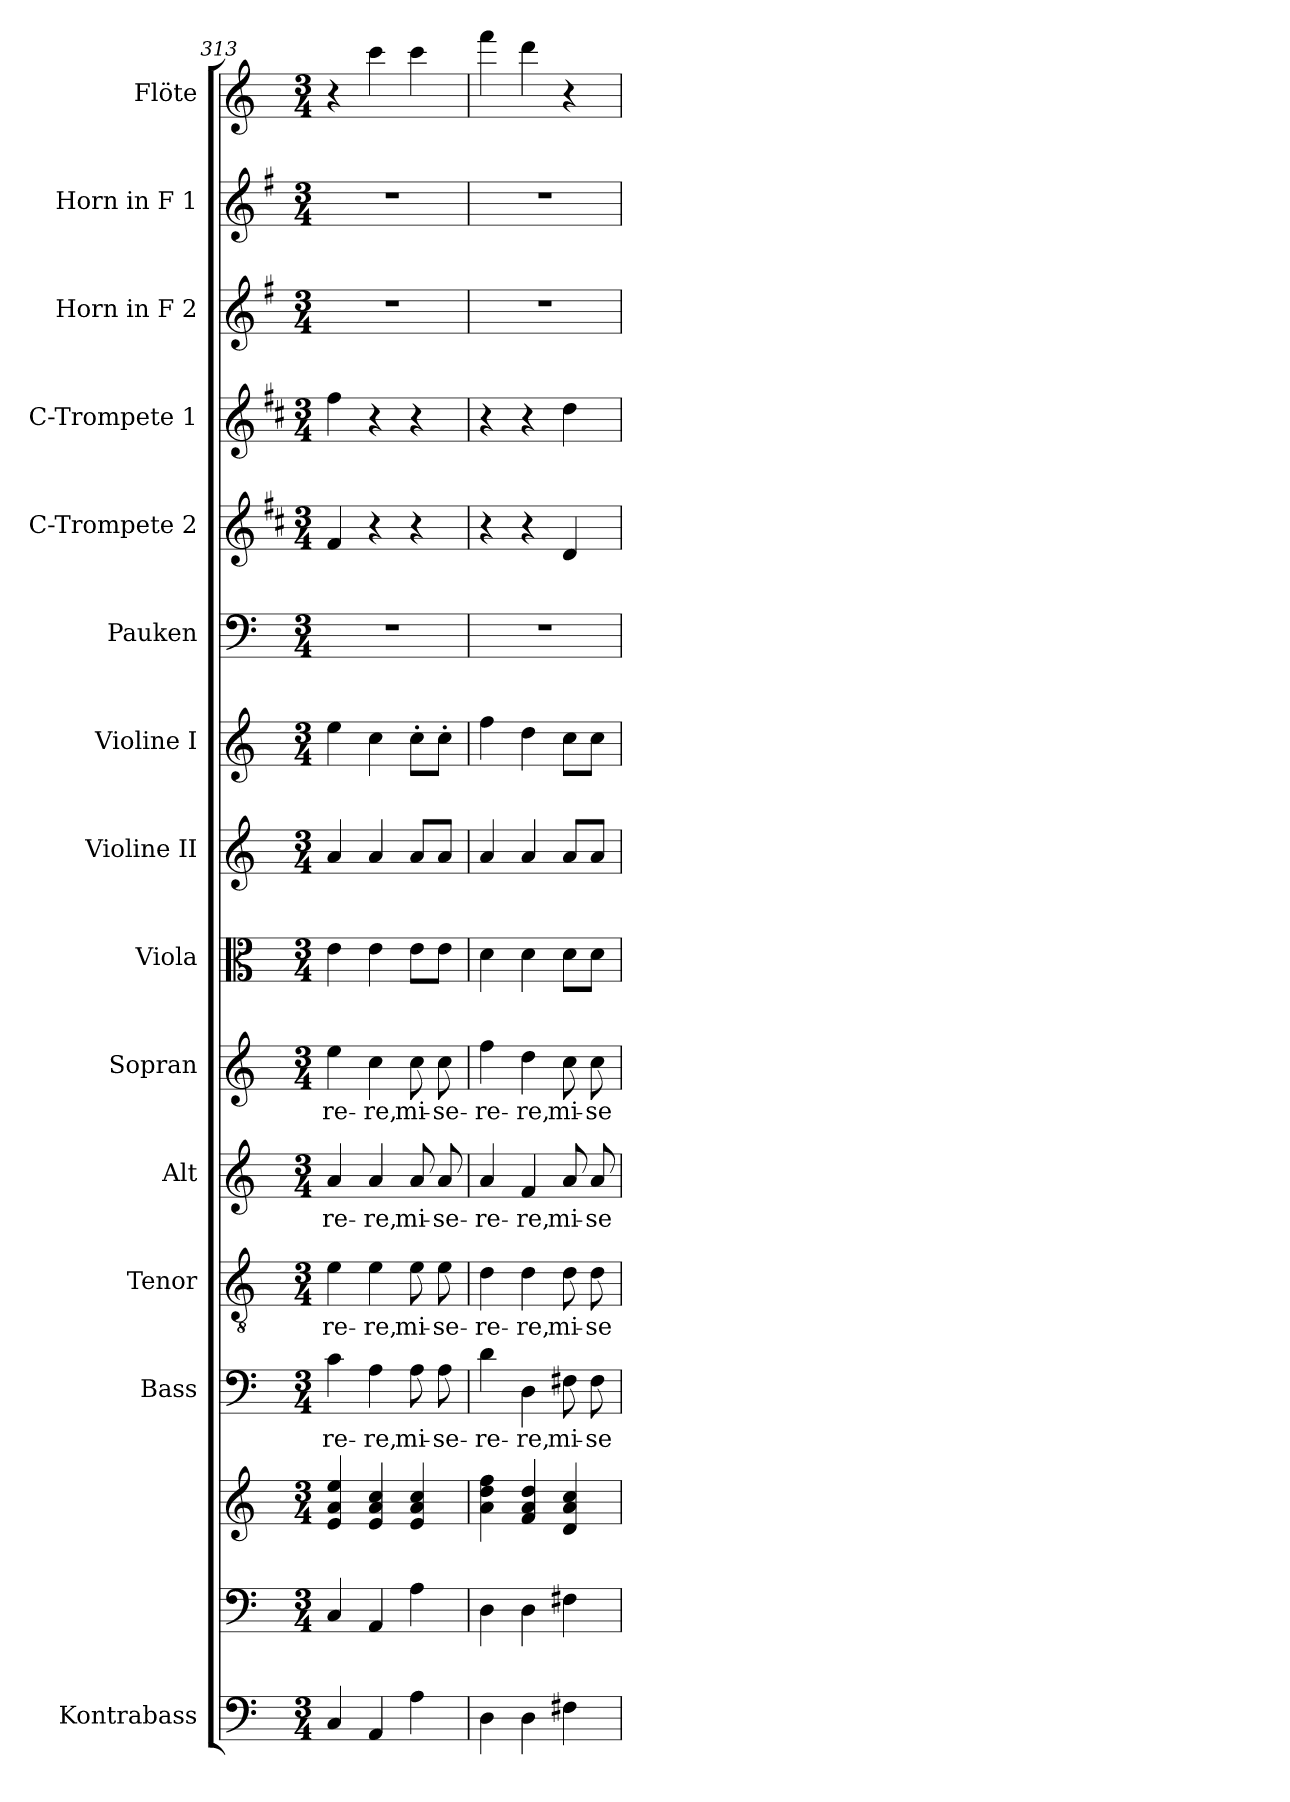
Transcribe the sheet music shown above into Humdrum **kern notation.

**kern	**kern	**kern	**kern	**text	**kern	**text	**kern	**text	**kern	**text	**kern	**kern	**kern	**kern	**kern	**kern	**kern	**kern	**kern
*part15	*part14	*part14	*part13	*part13	*part12	*part12	*part11	*part11	*part10	*part10	*part9	*part8	*part7	*part6	*part5	*part4	*part3	*part2	*part1
*staff16	*staff15	*staff14	*staff13	*staff13	*staff12	*staff12	*staff11	*staff11	*staff10	*staff10	*staff9	*staff8	*staff7	*staff6	*staff5	*staff4	*staff3	*staff2	*staff1
*I"Kontrabass	*	*	*I"Bass	*	*I"Tenor	*	*I"Alt	*	*I"Sopran	*	*I"Viola	*I"Violine II	*I"Violine I	*I"Pauken	*I"C-Trompete 2	*I"C-Trompete 1	*I"Horn in F 2	*I"Horn in F 1	*I"Flöte
*I'Kb.	*	*	*I'B.	*	*I'T.	*	*I'A.	*	*I'S.	*	*I'Vla.	*I'Vl. II	*I'Vl. I	*I'Pk.	*I'C Trp. 2	*I'C Trp. 1	*	*	*I'Fl.
!!LO:PB:g=z
*clefF4	*clefF4	*clefG2	*clefF4	*	*clefGv2	*	*clefG2	*	*clefG2	*	*clefC3	*clefG2	*clefG2	*clefF4	*clefG2	*clefG2	*clefG2	*clefG2	*clefG2
*ITrd7c12	*	*	*	*	*	*	*	*	*	*	*	*	*	*	*ITrd1c2	*ITrd1c2	*ITrd4c7	*ITrd4c7	*
*k[]	*k[]	*k[]	*k[]	*	*k[]	*	*k[]	*	*k[]	*	*k[]	*k[]	*k[]	*k[]	*k[]	*k[]	*k[]	*k[]	*k[]
*C:	*C:	*C:	*C:	*	*C:	*	*C:	*	*C:	*	*C:	*C:	*C:	*C:	*C:	*C:	*C:	*C:	*C:
*M3/4	*M3/4	*M3/4	*M3/4	*	*M3/4	*	*M3/4	*	*M3/4	*	*M3/4	*M3/4	*M3/4	*M3/4	*M3/4	*M3/4	*M3/4	*M3/4	*M3/4
=313	=313	=313	=313	=313	=313	=313	=313	=313	=313	=313	=313	=313	=313	=313	=313	=313	=313	=313	=313
!	!	!	!	!LO:LY:b	!	!LO:LY:b	!	!LO:LY:b	!	!LO:LY:b	!	!	!	!	!	!	!	!	!
4CC/	4C/	4e/ 4a/ 4ee/	4c\	-re-	4e\	-re-	4a/	-re-	4ee\	-re-	4e\	4a/	4ee\	2.r	4e/	4ee\	2.r	2.r	4r
!	!	!	!	!LO:LY:b	!	!LO:LY:b	!	!LO:LY:b	!	!LO:LY:b	!	!	!	!	!	!	!	!	!
4AAA/	4AA/	4e/ 4a/ 4cc/	4A\	-re,	4e\	-re,	4a/	-re,	4cc\	-re,	4e\	4a/	4cc\	.	4r	4r	.	.	4ccc\
!	!	!	!	!LO:LY:b	!	!LO:LY:b	!	!LO:LY:b	!	!LO:LY:b	!	!	!	!	!	!	!	!	!
4AA\	4A\	4e/ 4a/ 4cc/	8A\	mi-	8e\	mi-	8a/	mi-	8cc\	mi-	8e\L	8a/L	8cc'>\L	.	4r	4r	.	.	4ccc\
!	!	!	!	!LO:LY:b	!	!LO:LY:b	!	!LO:LY:b	!	!LO:LY:b	!	!	!	!	!	!	!	!	!
.	.	.	8A\	-se-	8e\	-se-	8a/	-se-	8cc\	-se-	8e\J	8a/J	8cc'>\J	.	.	.	.	.	.
=314	=314	=314	=314	=314	=314	=314	=314	=314	=314	=314	=314	=314	=314	=314	=314	=314	=314	=314	=314
!	!	!	!	!LO:LY:b	!	!LO:LY:b	!	!LO:LY:b	!	!LO:LY:b	!	!	!	!	!	!	!	!	!
4DD\	4D\	4a\ 4dd\ 4ff\	4d\	-re-	4d\	-re-	4a/	-re-	4ff\	-re-	4d\	4a/	4ff\	2.r	4r	4r	2.r	2.r	4fff\
!	!	!	!	!LO:LY:b	!	!LO:LY:b	!	!LO:LY:b	!	!LO:LY:b	!	!	!	!	!	!	!	!	!
4DD\	4D\	4f/ 4a/ 4dd/	4D\	-re,	4d\	-re,	4f/	-re,	4dd\	-re,	4d\	4a/	4dd\	.	4r	4r	.	.	4ddd\
!	!	!	!	!LO:LY:b	!	!LO:LY:b	!	!LO:LY:b	!	!LO:LY:b	!	!	!	!	!	!	!	!	!
4FF#X\	4F#X\	4d/ 4a/ 4cc/	8F#X\	mi-	8d\	mi-	8a/	mi-	8cc\	mi-	8d\L	8a/L	8cc\L	.	4c/	4cc\	.	.	4r
!	!	!	!	!LO:LY:b	!	!LO:LY:b	!	!LO:LY:b	!	!LO:LY:b	!	!	!	!	!	!	!	!	!
.	.	.	8F#\	-se-	8d\	-se-	8a/	-se-	8cc\	-se-	8d\J	8a/J	8cc\J	.	.	.	.	.	.
=	=	=	=	=	=	=	=	=	=	=	=	=	=	=	=	=	=	=	=
*-	*-	*-	*-	*-	*-	*-	*-	*-	*-	*-	*-	*-	*-	*-	*-	*-	*-	*-	*-
